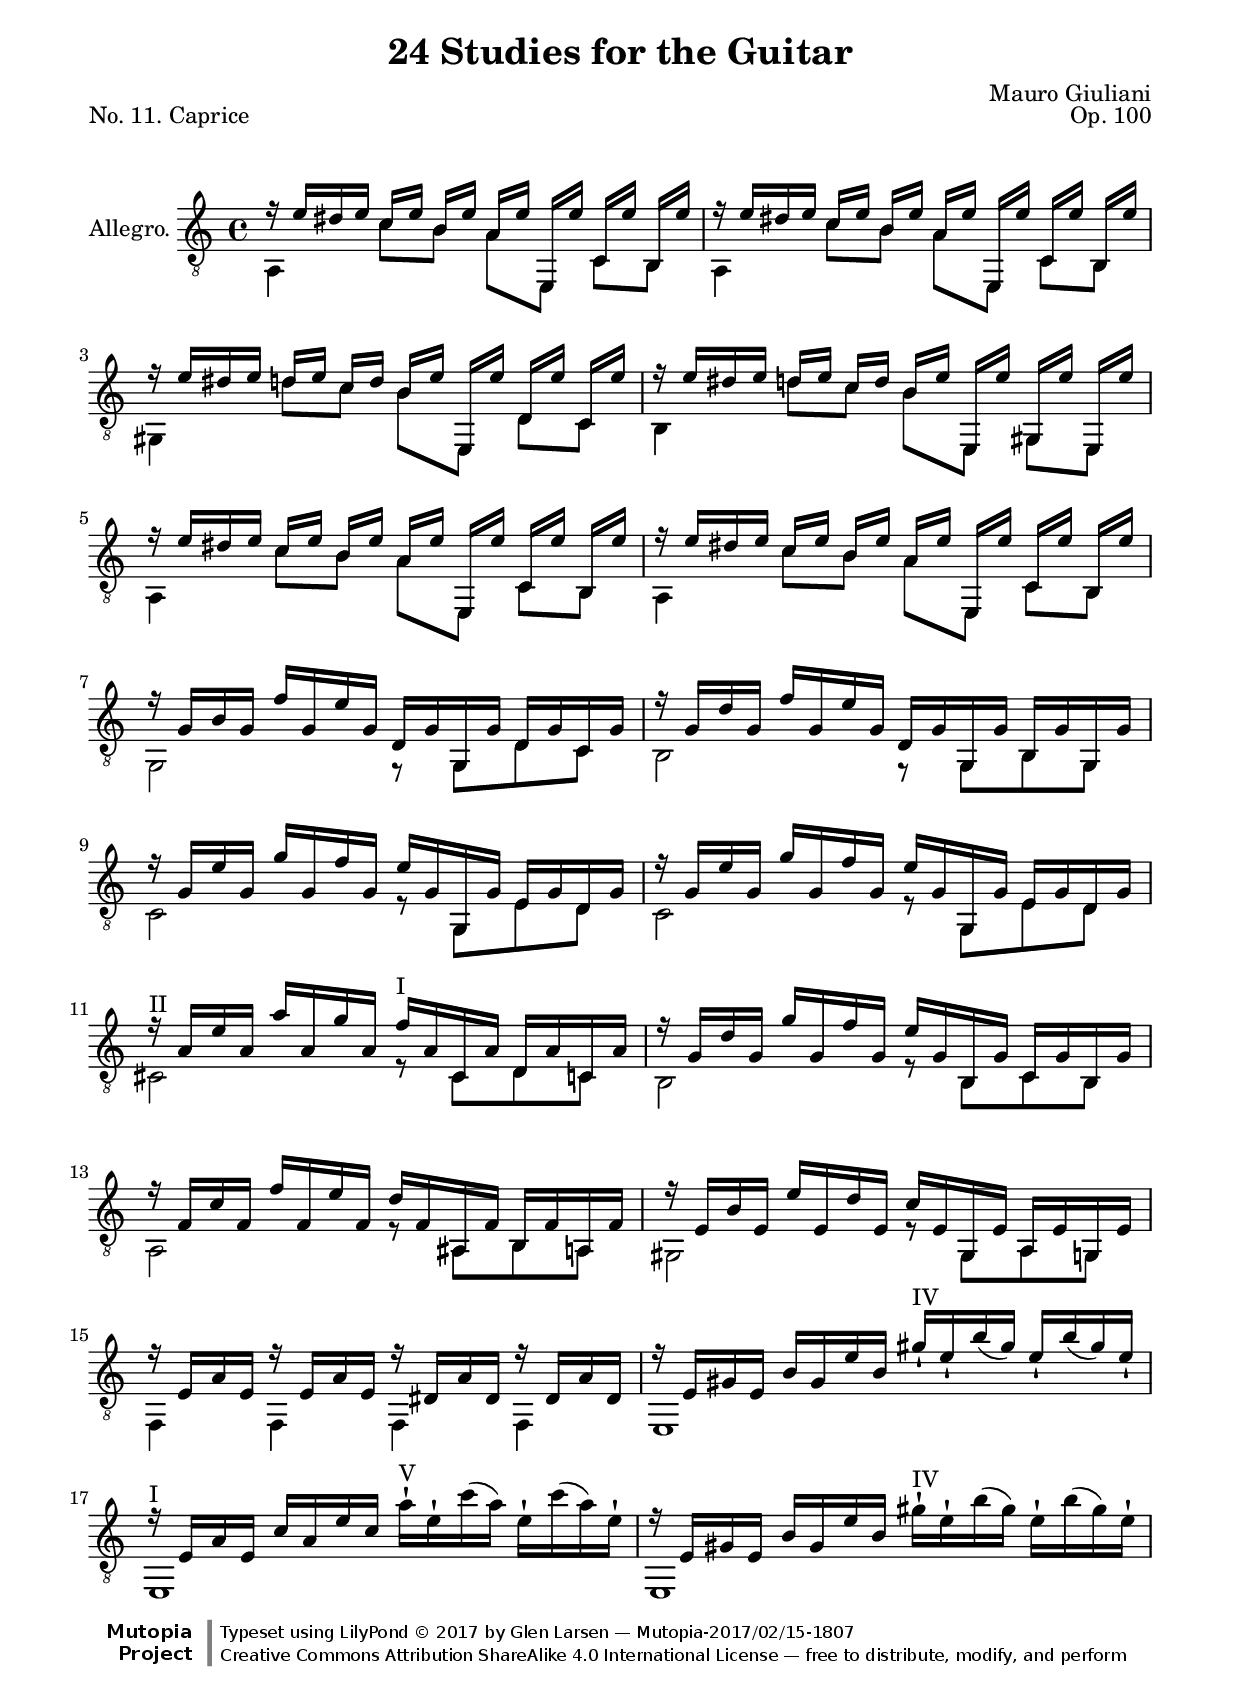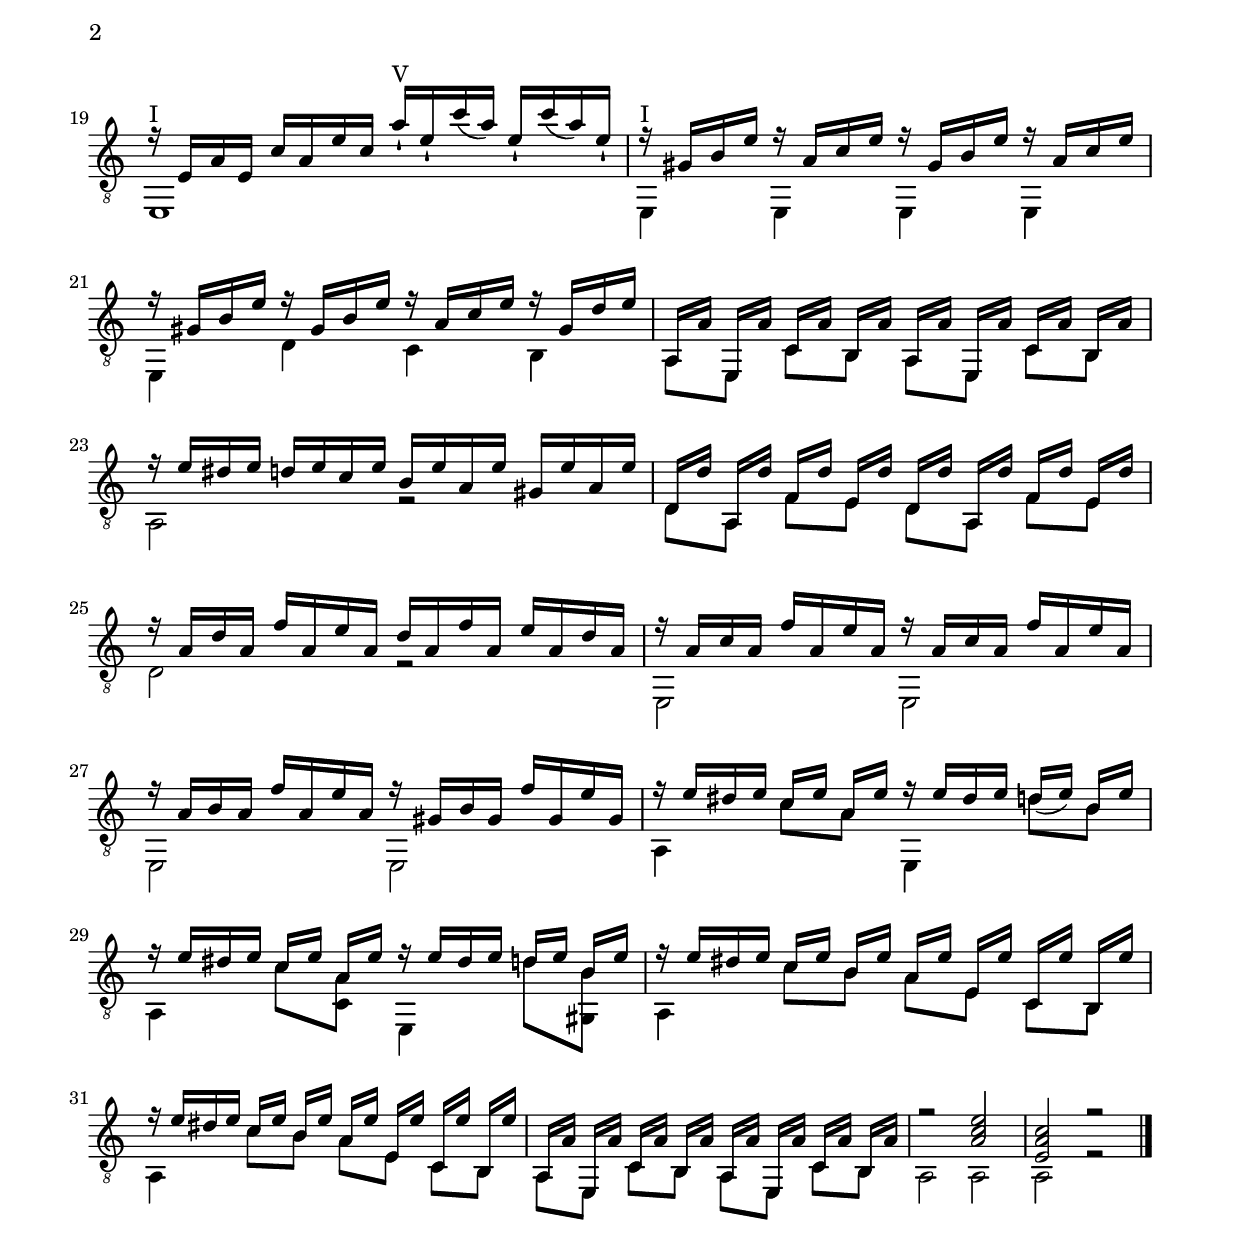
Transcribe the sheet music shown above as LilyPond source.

\version "2.19.32"

\header {
  title = "24 Studies for the Guitar"
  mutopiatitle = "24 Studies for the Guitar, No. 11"
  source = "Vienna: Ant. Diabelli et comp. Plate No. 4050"
  %source = "Statens musikbibliotek - The Music Library of Sweden"
  composer = "Mauro Giuliani"
  date = "c.1832"
  opus = "Op. 100"
  piece = "No. 11. Caprice"
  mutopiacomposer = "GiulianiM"
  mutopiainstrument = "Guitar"
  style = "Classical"
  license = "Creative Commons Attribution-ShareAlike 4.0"
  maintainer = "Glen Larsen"
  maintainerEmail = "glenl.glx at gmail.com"

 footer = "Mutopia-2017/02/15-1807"
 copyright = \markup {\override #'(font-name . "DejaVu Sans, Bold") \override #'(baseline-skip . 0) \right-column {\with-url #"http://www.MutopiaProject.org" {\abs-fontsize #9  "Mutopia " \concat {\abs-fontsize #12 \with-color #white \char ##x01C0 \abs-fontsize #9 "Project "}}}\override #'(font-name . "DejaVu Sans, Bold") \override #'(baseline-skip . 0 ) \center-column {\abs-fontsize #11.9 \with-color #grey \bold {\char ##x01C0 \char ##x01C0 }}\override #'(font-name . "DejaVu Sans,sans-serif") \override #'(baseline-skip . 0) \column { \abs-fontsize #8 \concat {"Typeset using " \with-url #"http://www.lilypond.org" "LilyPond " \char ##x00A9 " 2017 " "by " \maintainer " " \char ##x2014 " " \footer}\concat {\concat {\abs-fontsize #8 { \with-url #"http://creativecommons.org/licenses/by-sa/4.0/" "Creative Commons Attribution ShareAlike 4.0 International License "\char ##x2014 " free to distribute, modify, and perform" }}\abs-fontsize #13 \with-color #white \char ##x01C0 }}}
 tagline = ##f
}

\paper {
  line-width = 18.0\cm
  top-margin = 4\mm
  top-markup-spacing.basic-distance = #6
  markup-system-spacing.basic-distance = #10
  top-system-spacing.basic-distance = #12
  last-bottom-spacing.padding = #2
}

upperVoice = \relative c' {
  \voiceOne
  \slurDown
  r16 e[ dis e] c[ e] b[ e] a,[ e'] e,,[ e''] c,[ e'] b,[ e'] |
  r16 e[ dis e] c[ e] b[ e] a,[ e'] e,,[ e''] c,[ e'] b,[ e'] |
  r16 e[ dis e] d[ e] c\3[ d] b\3[ e] e,,[ e''] d,[ e'] c,[ e'] |
  r16 e[ dis e] d[ e] c\3[ d] b\3[ e] e,,[ e''] gis,,[ e''] e,,[ e''] |
  r16 e[ dis e] c[ e] b[ e] a,[ e'] e,,[ e''] c,[ e'] b,[ e'] |
  r16 e[ dis e] c[ e] b[ e] a,[ e'] e,,[ e''] c,[ e'] b,[ e'] |
  r16 g,[ b g] f'[ g, e' g,] d[ g g, g'] d[ g c, g'] |
  r16 g[ d' g,] f'[ g, e' g,] d[ g g, g'] b,[ g' g, g'] |
  r16 g[ e' g,] g'[ g, f' g,] e'[ g, g, g'] e[ g d g] |
  r16 g[ e' g,] g'[ g, f' g,] e'[ g, g, g'] e[ g d g] |
  r16^\markup{"II"} a[ e' a,] a'[ a, g' a,] f'^\markup{"I"} [ a, cis, a'] d,[ a' c, a'] |
  r16 g[ d' g,] g'[ g, f' g,] e'[ g, b, g'] c,[ g' b, g'] |
  r16 f[ c' f,] f'[ f, e' f,] d'[ f, ais, f'] b,[ f' a, f'] |
  r16 e[ b' e,] e'[ e, d' e,] c'[ e, gis, e'] a,[ e' g, e'] |
  r16 e[ a e] r e[ a e] r dis[ a' dis,] r dis[ a' dis,] |
  r16 e[ gis e] b'[ gis e' b] gis'_!^\markup{"IV"} [ e_!\2 b'( gis)] e_!\2[ b'( gis) e_!\2] |
  r16^\markup{"I"} e,[ a e] c'[ a e' c]
    \slurUp \stemDown
    a'-!^\markup{"V"} [ e-!\2 c'( a)] e-!\2[ c'( a) e-!\2] |
    \slurDown \stemUp
  r16 e,[ gis e] b'[ gis e' b]
    \slurUp \stemDown
    gis'-!^\markup{"IV"} [ e-!\2 b'( gis)] e-!\2[ b'( gis) e-!\2] |
    \slurDown \stemUp
  r16^\markup{"I"} e,[ a e] c'[ a e' c] a'_!^\markup{"V"} [ e_!\2 c'( a)] e_!\2[ c'( a) e_!\2] |
  % markup to first position added by me
  r16^\markup{"I"} gis,[ b e] r a,[ c e] r gis,[ b e] r a,[ c e] |
  r16 gis,[ b e] r gis,[ b e] r a,[ c e] r gis,[ d' e] |
  a,,[ a'] e,[ a'] c,[ a'] b,[ a'] a,[ a'] e,[ a'] c,[ a'] b,[ a'] |
  r16 e'[ dis e] d[ e c e] b[ e a, e'] gis,[ e' a, e'] |
  d,16[ d'] a,[ d'] f,[ d'] e,[ d'] d,[ d'] a,[ d'] f,[ d'] e,[ d'] |
  r16 a[ d a] f'[ a, e' a,] d[ a f' a,] e'[ a, d a] |
  r16 a[ c a] f'[ a, e' a,] r a[ c a] f'[ a, e' a,] |
  r16 a[ b a] f'[ a, e' a,] r gis[ b gis] f'[ gis, e' gis,] |
  r16 e'[ dis e] c[ e] a,[ e'] r e[ dis e] d[( e]) b[ e] |
  r16 e[ dis e] c[ e] a,[ e'] r e[ dis e] d[ e] b[ e] |
  r16 e[ dis e] c[ e] b[ e] a,[ e'] e,[ e'] c,[ e'] b,[ e'] |
  r16 e[ dis e] c[ e] b[ e] a,[ e'] e,[ e'] c,[ e'] b,[ e'] |
  a,,16[ a'] e,[ a'] c,[ a'] b,[ a'] a,[ a'] e,[ a'] c,[ a'] b,[ a'] |
  r2 <a c e>2 |
  <e a c>2 r
  \bar "|."
}

lowerVoice = \relative c {
  \voiceTwo
  a4 c'8[ b] a[ e,] c'[ b] |
  a4 c'8[ b] a[ e,] c'[ b] |
  gis4 d''8[ c\3] b\3[ e,,] d'\5[ c] |
  b4 d'8[ c\3] b\3[ e,,] g[ e] |
  a4 c'8[ b] a[ e,] c'[ b] |
  a4 c'8[ b] a[ e,] c'[ b] |
  g2 r8 g[ d' c] |
  b2 r8 g[ b g] |
  c2 r8 g[ e' d] |
  c2 r8 g[ e' d] |
  cis2 r8 cis[ d c] |
  b2 r8 b[ c b] |
  a2 r8 ais[ b a] |
  gis2 r8 gis[ a g] |
  f4 f f f |
  e1 |
  e1 |
  e1 |
  e1 |
  e4 e e e |
  e4 d' c b |
  a8[ e] c'[ b] a[ e] c'[ b] |
  a2 r |
  d8[ a] f'[ e] d[ a] f'[ e] |
  d2 r |
  e,2 e |
  e2 e |
  a4 c'8[ a] e,4 d''8[ b] |
  a,4 c'8[ <a c,>8 ] e,4 d''8[ <b gis,>8 ] |
  a,4 c'8[ b] a[ e] c[ b] |
  a4 c'8[ b] a[ e] c[ b] |
  a8[ e] c'[ b] a[ e] c'[ b] |
  a2 a |
  a2 r
}

\score {
  <<
    \new Staff = "Guitar" \with {
      \override StringNumber #'stencil = ##f
    } <<
      \set Staff.instrumentName = #"Allegro."
      \set Staff.midiInstrument = #"acoustic guitar (nylon)"
      \clef "treble_8"
      \key a \minor
      \time 4/4
      \context Voice = "upperVoice" \upperVoice
      \context Voice = "lowerVoice" \lowerVoice
    >>
%{
    \new TabStaff = "guitar tab"
    <<
      \clef moderntab
      \context TabVoice = "upperVoice" \upperVoice
      \context TabVoice = "lowerVoice" \lowerVoice
    >>
%}
  >>
  \layout {}
  \midi {
    \tempo 4 = 96
  }
}
